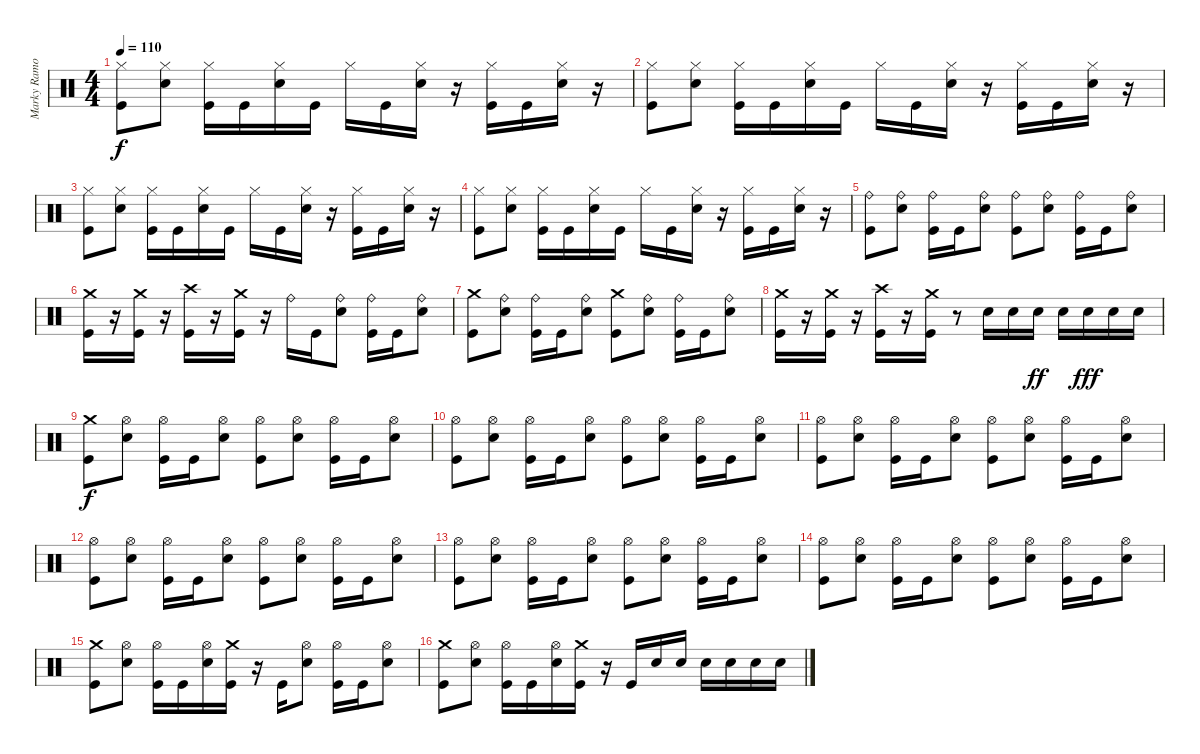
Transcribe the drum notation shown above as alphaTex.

\track ("Marky Ramone (from Ramones)" "Marky Ramo") {instrument percussion}
\staff {score}
\articulation defaults
\ts (4 4)
\tempo 110
\clef neutral
\ks c
("Hi-Hat (closed)" "Kick (hit)").8{dy f} ("Electric Snare (hit)" "Hi-Hat (closed)").8 ("Hi-Hat (closed)" "Kick (hit)").16 "Kick (hit)".16 ("Hi-Hat (closed)" "Electric Snare (hit)").16 "Kick (hit)".16 "Hi-Hat (closed)".16 "Kick (hit)".16 ("Hi-Hat (closed)" "Electric Snare (hit)").16 r.16 ("Hi-Hat (closed)" "Kick (hit)").16 "Kick (hit)".16 ("Hi-Hat (closed)" "Electric Snare (hit)").16 r.16 |
("Hi-Hat (closed)" "Kick (hit)").8 ("Electric Snare (hit)" "Hi-Hat (closed)").8 ("Hi-Hat (closed)" "Kick (hit)").16 "Kick (hit)".16 ("Hi-Hat (closed)" "Electric Snare (hit)").16 "Kick (hit)".16 "Hi-Hat (closed)".16 "Kick (hit)".16 ("Hi-Hat (closed)" "Electric Snare (hit)").16 r.16 ("Hi-Hat (closed)" "Kick (hit)").16 "Kick (hit)".16 ("Hi-Hat (closed)" "Electric Snare (hit)").16 r.16 |
("Hi-Hat (closed)" "Kick (hit)").8 ("Electric Snare (hit)" "Hi-Hat (closed)").8 ("Hi-Hat (closed)" "Kick (hit)").16 "Kick (hit)".16 ("Hi-Hat (closed)" "Electric Snare (hit)").16 "Kick (hit)".16 "Hi-Hat (closed)".16 "Kick (hit)".16 ("Hi-Hat (closed)" "Electric Snare (hit)").16 r.16 ("Hi-Hat (closed)" "Kick (hit)").16 "Kick (hit)".16 ("Hi-Hat (closed)" "Electric Snare (hit)").16 r.16 |
("Hi-Hat (closed)" "Kick (hit)").8 ("Electric Snare (hit)" "Hi-Hat (closed)").8 ("Hi-Hat (closed)" "Kick (hit)").16 "Kick (hit)".16 ("Hi-Hat (closed)" "Electric Snare (hit)").16 "Kick (hit)".16 "Hi-Hat (closed)".16 "Kick (hit)".16 ("Hi-Hat (closed)" "Electric Snare (hit)").16 r.16 ("Hi-Hat (closed)" "Kick (hit)").16 "Kick (hit)".16 ("Hi-Hat (closed)" "Electric Snare (hit)").16 r.16 |
("Kick (hit)" "Ride (bell)").8 ("Electric Snare (hit)" "Ride (bell)").8 ("Kick (hit)" "Ride (bell)").16 "Kick (hit)".16 ("Electric Snare (hit)" "Ride (bell)").8 ("Kick (hit)" "Ride (bell)").8 ("Electric Snare (hit)" "Ride (bell)").8 ("Kick (hit)" "Ride (bell)").16 "Kick (hit)".16 ("Electric Snare (hit)" "Ride (bell)").8 |
("Kick (hit)" "Crash medium (hit)").16 r.16 ("Kick (hit)" "Crash medium (hit)").16 r.16 ("Kick (hit)" "Crash high (hit)").16 r.16 ("Kick (hit)" "Crash medium (hit)").16 r.16 "Ride (bell)".16 "Kick (hit)".16 ("Electric Snare (hit)" "Ride (bell)").8 ("Kick (hit)" "Ride (bell)").16 "Kick (hit)".16 ("Electric Snare (hit)" "Ride (bell)").8 |
("Kick (hit)" "Crash medium (hit)").8 ("Ride (bell)" "Electric Snare (hit)").8 ("Ride (bell)" "Kick (hit)").16 "Kick (hit)".16 ("Electric Snare (hit)" "Ride (bell)").8 ("Kick (hit)" "Crash medium (hit)").8 ("Electric Snare (hit)" "Ride (bell)").8 ("Kick (hit)" "Ride (bell)").16 "Kick (hit)".16 ("Ride (bell)" "Electric Snare (hit)").8 |
("Crash medium (hit)" "Kick (hit)").16 r.16 ("Kick (hit)" "Crash medium (hit)").16 r.16 ("Kick (hit)" "Crash high (hit)").16 r.16 ("Kick (hit)" "Crash medium (hit)").16 r.8 "Electric Snare (hit)".16 "Electric Snare (hit)".16 "Electric Snare (hit)".16{dy ff} "Electric Snare (hit)".16 "Electric Snare (hit)".16{dy fff} "Electric Snare (hit)".16 "Electric Snare (hit)".16 |
("Kick (hit)" "Crash medium (hit)").8{dy f} ("Electric Snare (hit)" "Hi-Hat (open)").8 ("Kick (hit)" "Hi-Hat (open)").16 "Kick (hit)".16 ("Electric Snare (hit)" "Hi-Hat (open)").8 ("Kick (hit)" "Hi-Hat (open)").8 ("Electric Snare (hit)" "Hi-Hat (open)").8 ("Kick (hit)" "Hi-Hat (open)").16 "Kick (hit)".16 ("Electric Snare (hit)" "Hi-Hat (open)").8 |
("Kick (hit)" "Hi-Hat (open)").8 ("Electric Snare (hit)" "Hi-Hat (open)").8 ("Kick (hit)" "Hi-Hat (open)").16 "Kick (hit)".16 ("Electric Snare (hit)" "Hi-Hat (open)").8 ("Kick (hit)" "Hi-Hat (open)").8 ("Electric Snare (hit)" "Hi-Hat (open)").8 ("Kick (hit)" "Hi-Hat (open)").16 "Kick (hit)".16 ("Electric Snare (hit)" "Hi-Hat (open)").8 |
("Kick (hit)" "Hi-Hat (open)").8 ("Electric Snare (hit)" "Hi-Hat (open)").8 ("Kick (hit)" "Hi-Hat (open)").16 "Kick (hit)".16 ("Electric Snare (hit)" "Hi-Hat (open)").8 ("Kick (hit)" "Hi-Hat (open)").8 ("Electric Snare (hit)" "Hi-Hat (open)").8 ("Kick (hit)" "Hi-Hat (open)").16 "Kick (hit)".16 ("Electric Snare (hit)" "Hi-Hat (open)").8 |
("Kick (hit)" "Hi-Hat (open)").8 ("Electric Snare (hit)" "Hi-Hat (open)").8 ("Kick (hit)" "Hi-Hat (open)").16 "Kick (hit)".16 ("Electric Snare (hit)" "Hi-Hat (open)").8 ("Kick (hit)" "Hi-Hat (open)").8 ("Electric Snare (hit)" "Hi-Hat (open)").8 ("Kick (hit)" "Hi-Hat (open)").16 "Kick (hit)".16 ("Electric Snare (hit)" "Hi-Hat (open)").8 |
("Kick (hit)" "Hi-Hat (open)").8 ("Electric Snare (hit)" "Hi-Hat (open)").8 ("Kick (hit)" "Hi-Hat (open)").16 "Kick (hit)".16 ("Electric Snare (hit)" "Hi-Hat (open)").8 ("Kick (hit)" "Hi-Hat (open)").8 ("Electric Snare (hit)" "Hi-Hat (open)").8 ("Kick (hit)" "Hi-Hat (open)").16 "Kick (hit)".16 ("Electric Snare (hit)" "Hi-Hat (open)").8 |
("Kick (hit)" "Hi-Hat (open)").8 ("Electric Snare (hit)" "Hi-Hat (open)").8 ("Kick (hit)" "Hi-Hat (open)").16 "Kick (hit)".16 ("Electric Snare (hit)" "Hi-Hat (open)").8 ("Kick (hit)" "Hi-Hat (open)").8 ("Electric Snare (hit)" "Hi-Hat (open)").8 ("Kick (hit)" "Hi-Hat (open)").16 "Kick (hit)".16 ("Electric Snare (hit)" "Hi-Hat (open)").8 |
("Kick (hit)" "Crash medium (hit)").8 ("Electric Snare (hit)" "Hi-Hat (open)").8 ("Kick (hit)" "Hi-Hat (open)").16 "Kick (hit)".16 ("Electric Snare (hit)" "Hi-Hat (open)").16 ("Kick (hit)" "Crash medium (hit)").16 r.16 "Kick (hit)".16 ("Electric Snare (hit)" "Hi-Hat (open)").8 ("Kick (hit)" "Hi-Hat (open)").16 "Kick (hit)".16 ("Electric Snare (hit)" "Hi-Hat (open)").8 |
("Kick (hit)" "Crash medium (hit)").8 ("Electric Snare (hit)" "Hi-Hat (open)").8 ("Kick (hit)" "Hi-Hat (open)").16 "Kick (hit)".16 ("Electric Snare (hit)" "Hi-Hat (open)").16 ("Kick (hit)" "Crash medium (hit)").16 r.16 "Kick (hit)".16 "Electric Snare (hit)".16 "Electric Snare (hit)".16 "Electric Snare (hit)".16 "Electric Snare (hit)".16 "Electric Snare (hit)".16 "Electric Snare (hit)".16
